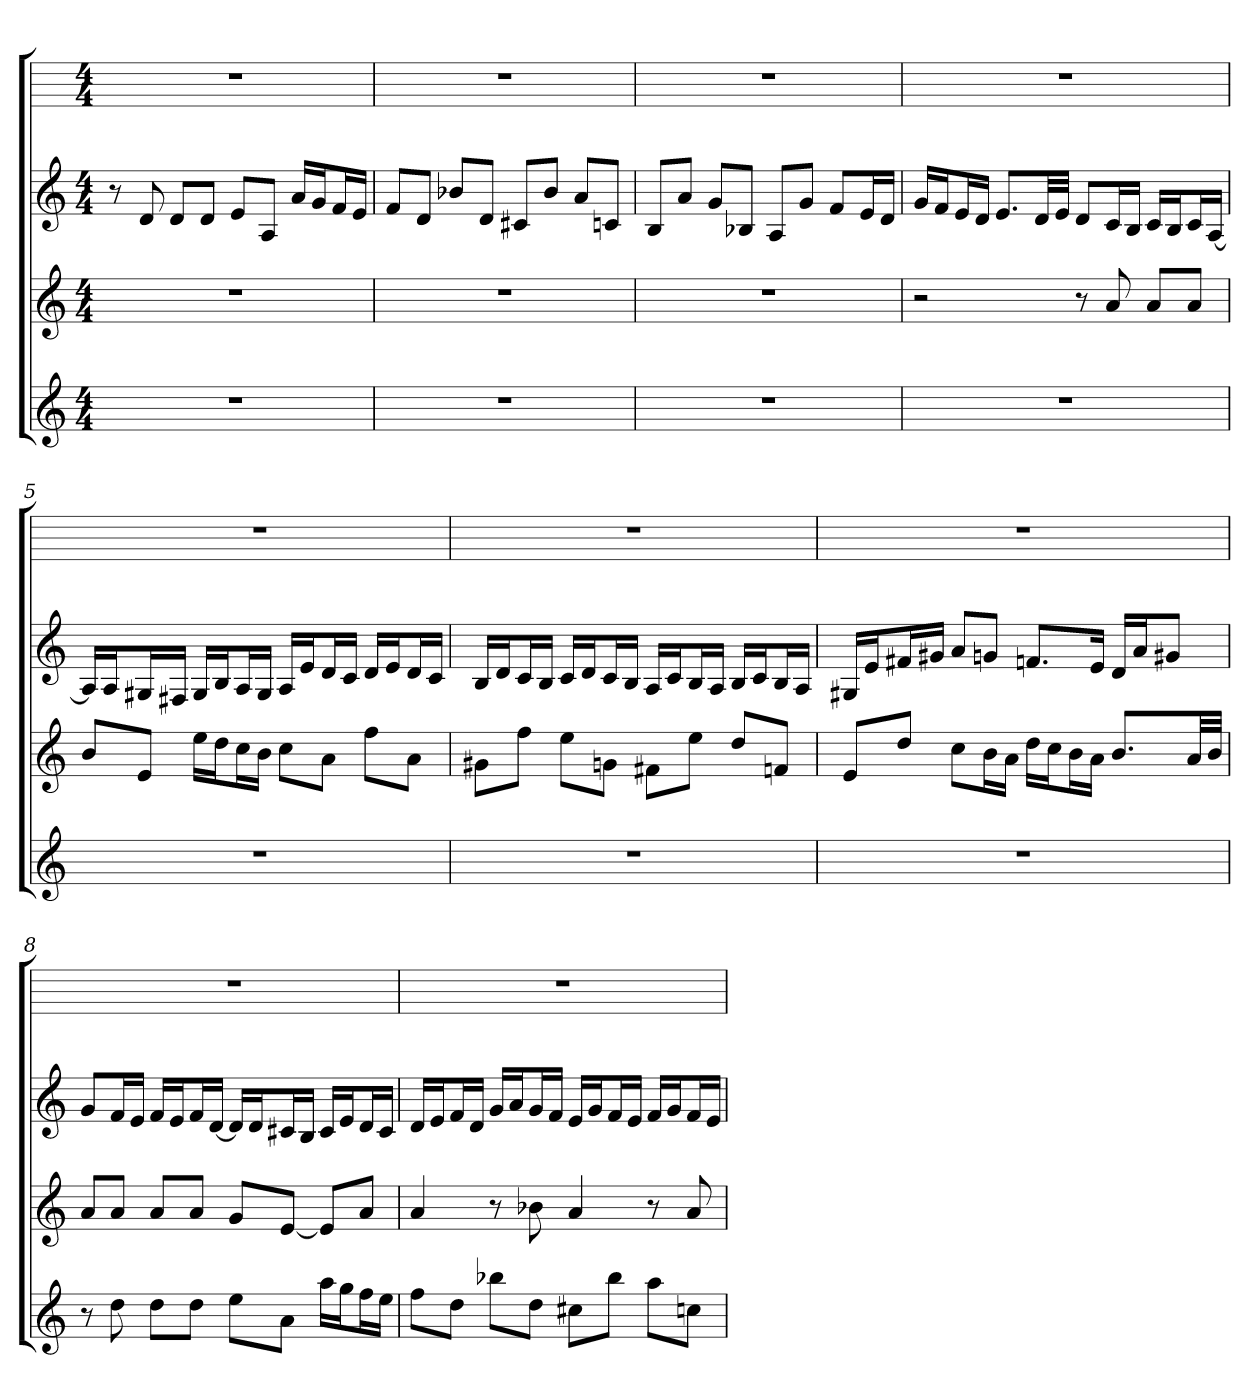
**kern	**kern	**kern	**kern
*part4	*part3	*part2	*part1
*staff4	*staff3	*staff2	*staff1
*k[]	*k[]	*k[]	*k[]
*M4/4	*M4/4	*M4/4	*M4/4
*MM60	*MM60	*MM60	*MM60
=1	=1	=1	=1
1r	1r	8r	1r
.	.	8d	.
.	.	8dL	.
.	.	8dJ	.
.	.	8eL	.
.	.	8AJ	.
.	.	16aLL	.
.	.	16gJ	.
.	.	16fL	.
.	.	16eJJ	.
=2	=2	=2	=2
1r	1r	8fL	1r
.	.	8dJ	.
.	.	8b-XL	.
.	.	8dJ	.
.	.	8c#XL	.
.	.	8b-J	.
.	.	8aL	.
.	.	8cnJ	.
=3	=3	=3	=3
1r	1r	8BL	1r
.	.	8aJ	.
.	.	8gL	.
.	.	8B-XJ	.
.	.	8AL	.
.	.	8gJ	.
.	.	8fL	.
.	.	16eL	.
.	.	16dJJ	.
=4	=4	=4	=4
1r	2r	16gLL	1r
.	.	16fJ	.
.	.	16eL	.
.	.	16dJJ	.
.	.	8.eL	.
.	.	32dLL	.
.	.	32eJJJ	.
.	8r	8dL	.
.	8a	16cL	.
.	.	16BJJ	.
.	8aL	16cLL	.
.	.	16BJ	.
.	8aJ	16cL	.
.	.	[16AJJ	.
=5	=5	=5	=5
1r	8bL	16ALL]	1r
.	.	16AJ	.
.	8eJ	16G#XL	.
.	.	16F#XJJ	.
.	16eeLL	16G#LL	.
.	16ddJ	16BJ	.
.	16ccL	16AL	.
.	16bJJ	16G#JJ	.
.	8ccL	16ALL	.
.	.	16eJ	.
.	8aJ	16dL	.
.	.	16cJJ	.
.	8ffL	16dLL	.
.	.	16eJ	.
.	8aJ	16dL	.
.	.	16cJJ	.
=6	=6	=6	=6
1r	8g#XL	16BLL	1r
.	.	16dJ	.
.	8ffJ	16cL	.
.	.	16BJJ	.
.	8eeL	16cLL	.
.	.	16dJ	.
.	8gnJ	16cL	.
.	.	16BJJ	.
.	8f#XL	16ALL	.
.	.	16cJ	.
.	8eeJ	16BL	.
.	.	16AJJ	.
.	8ddL	16BLL	.
.	.	16cJ	.
.	8fnJ	16BL	.
.	.	16AJJ	.
=7	=7	=7	=7
1r	8eL	16G#XLL	1r
.	.	16eJ	.
.	8ddJ	16f#XL	.
.	.	16g#XJJ	.
.	8ccL	8aL	.
.	16bL	8gnJ	.
.	16aJJ	.	.
.	16ddLL	8.fnL	.
.	16ccJ	.	.
.	16bL	.	.
.	16aJJ	16eJk	.
.	8.bL	16dLL	.
.	.	16aJ	.
.	.	8g#XJ	.
.	32aLL	.	.
.	32bJJJ	.	.
=8	=8	=8	=8
8r	8aL	8gL	1r
8dd	8aJ	16fL	.
.	.	16eJJ	.
8ddL	8aL	16fLL	.
.	.	16eJ	.
8ddJ	8aJ	16fL	.
.	.	[16dJJ	.
8eeL	8gL	16dLL]	.
.	.	16dJ	.
8aJ	[8eJ	16c#XL	.
.	.	16BJJ	.
16aaLL	8eL]	16c#LL	.
16ggJ	.	16eJ	.
16ffL	8aJ	16dL	.
16eeJJ	.	16c#JJ	.
=9	=9	=9	=9
8ffL	4a	16dLL	1r
.	.	16eJ	.
8ddJ	.	16fL	.
.	.	16dJJ	.
8bb-XL	8r	16gLL	.
.	.	16aJ	.
8ddJ	8b-X	16gL	.
.	.	16fJJ	.
8cc#XL	4a	16eLL	.
.	.	16gJ	.
8bb-J	.	16fL	.
.	.	16eJJ	.
8aaL	8r	16fLL	.
.	.	16gJ	.
8ccnJ	8a	16fL	.
.	.	16eJJ	.
=	=	=	=
*-	*-	*-	*-
